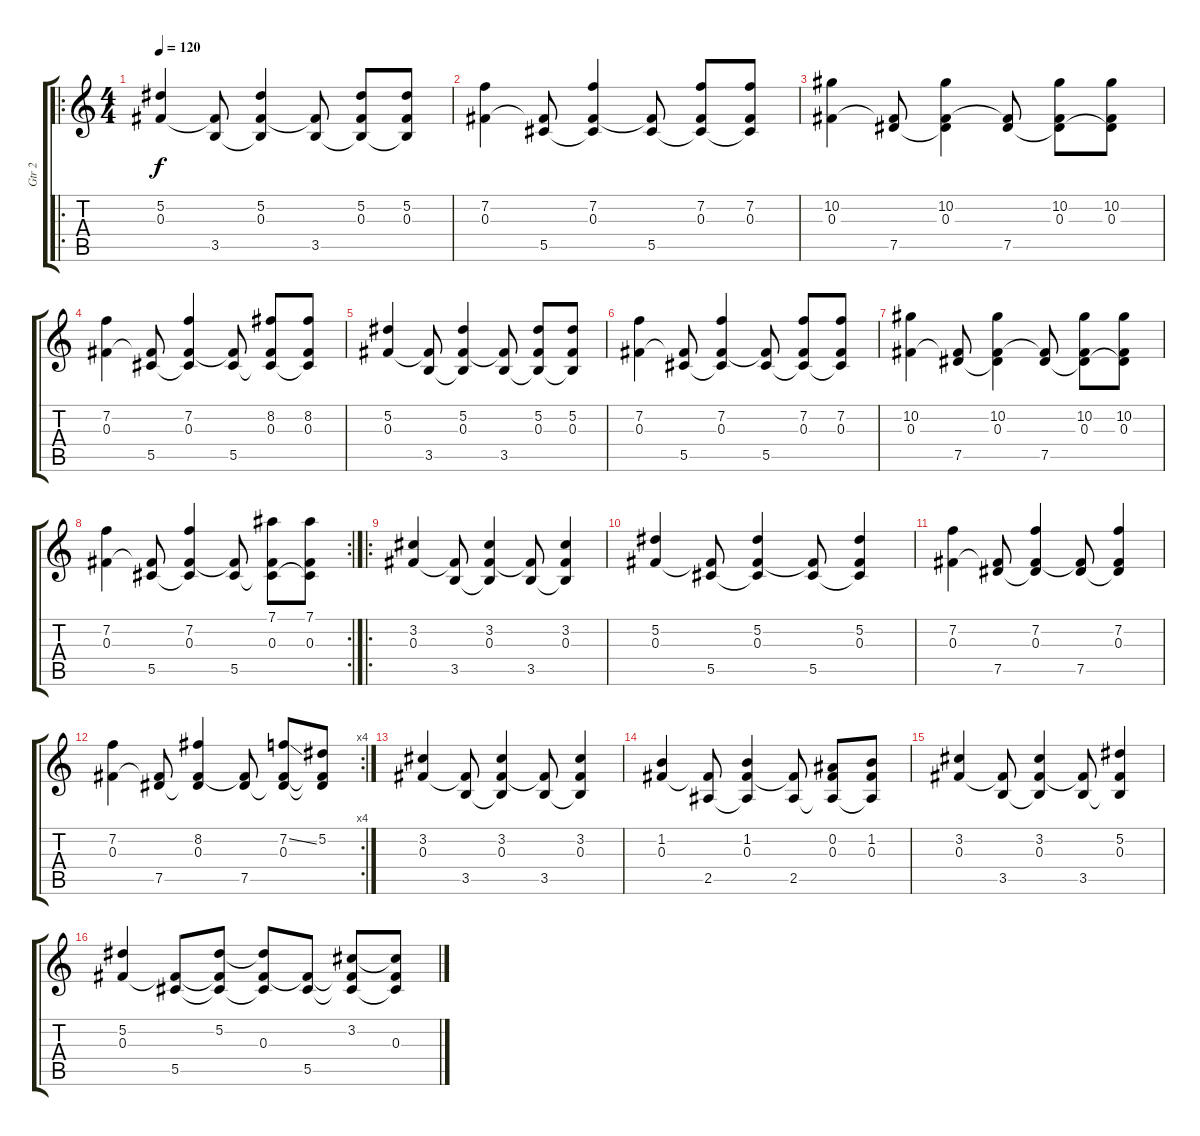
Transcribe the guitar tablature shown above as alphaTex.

\track ("Gtr 2" "Gtr 2") {instrument acousticguitarsteel}
\staff {score tabs}
\tuning (Eb4 Bb3 Gb3 Db3 Ab2 Eb2) {hide}
\ro
\ts (4 4)
\tempo 120
\clef g2
\ks c
(5.2 0.3).4{dy f} (0.3{t} 3.5).8 (5.2 0.3 3.5{t}).4 (0.3{t} 3.5).8 (5.2 0.3 3.5{t}).8 (5.2 0.3 3.5{t}).8 |
(7.2 0.3).4 (0.3{t} 5.5).8 (7.2 0.3 5.5{t}).4 (0.3{t} 5.5).8 (7.2 0.3 5.5{t}).8 (7.2 0.3 5.5{t}).8 |
(10.2 0.3).4 (0.3{t} 7.5).8 (10.2 0.3 7.5{t}).4 (0.3{t} 7.5).8 (10.2 0.3 7.5{t}).8 (10.2 0.3 7.5{t}).8 |
(7.2 0.3).4 (0.3{t} 5.5).8 (7.2 0.3 5.5{t}).4 (0.3{t} 5.5).8 (8.2 0.3 5.5{t}).8 (8.2 0.3 5.5{t}).8 |
(5.2 0.3).4 (0.3{t} 3.5).8 (5.2 0.3 3.5{t}).4 (0.3{t} 3.5).8 (5.2 0.3 3.5{t}).8 (5.2 0.3 3.5{t}).8 |
(7.2 0.3).4 (0.3{t} 5.5).8 (7.2 0.3 5.5{t}).4 (0.3{t} 5.5).8 (7.2 0.3 5.5{t}).8 (7.2 0.3 5.5{t}).8 |
(10.2 0.3).4 (0.3{t} 7.5).8 (10.2 0.3 7.5{t}).4 (0.3{t} 7.5).8 (10.2 0.3 7.5{t}).8 (10.2 0.3 7.5{t}).8 |
\rc 2
(7.2 0.3).4 (0.3{t} 5.5).8 (7.2 0.3 5.5{t}).4 (0.3{t} 5.5).8 (7.1 0.3 5.5{t}).8 (7.1 0.3 5.5{t}).8 |
\ro
(3.2 0.3).4 (0.3{t} 3.5).8 (3.2 0.3 3.5{t}).4 (0.3{t} 3.5).8 (3.2 0.3 3.5{t}).4 |
(5.2 0.3).4 (0.3{t} 5.5).8 (5.2 0.3 5.5{t}).4 (0.3{t} 5.5).8 (5.2 0.3 5.5{t}).4 |
(7.2 0.3).4 (0.3{t} 7.5).8 (7.2 0.3 7.5{t}).4 (0.3{t} 7.5).8 (7.2 0.3 7.5{t}).4 |
\rc 4
(7.2 0.3).4 (0.3{t} 7.5).8 (8.2 0.3 7.5{t}).4 (0.3{t} 7.5).8 (7.2{ss} 0.3 7.5{t}).8 (5.2 0.3{t} 7.5{t}).8 |
(3.2 0.3).4 (0.3{t} 3.5).8 (3.2 0.3 3.5{t}).4 (0.3{t} 3.5).8 (3.2 0.3 3.5{t}).4 |
(1.2 0.3).4 (0.3{t} 2.5).8 (1.2 0.3 2.5{t}).4 (0.3{t} 2.5).8 (0.2 0.3 2.5{t}).8 (1.2 0.3 2.5{t}).8 |
(3.2 0.3).4 (0.3{t} 3.5).8 (3.2 0.3 3.5{t}).4 (0.3{t} 3.5).8 (5.2 0.3 3.5{t}).4 |
(5.2 0.3).4 (0.3{t} 5.5).8 (5.2 0.3{t} 5.5{t}).8 (5.2{t} 0.3 5.5{t}).8 (0.3{t} 5.5).8 (3.2 0.3{t} 5.5{t}).8 (3.2{t} 0.3 5.5{t}).8
